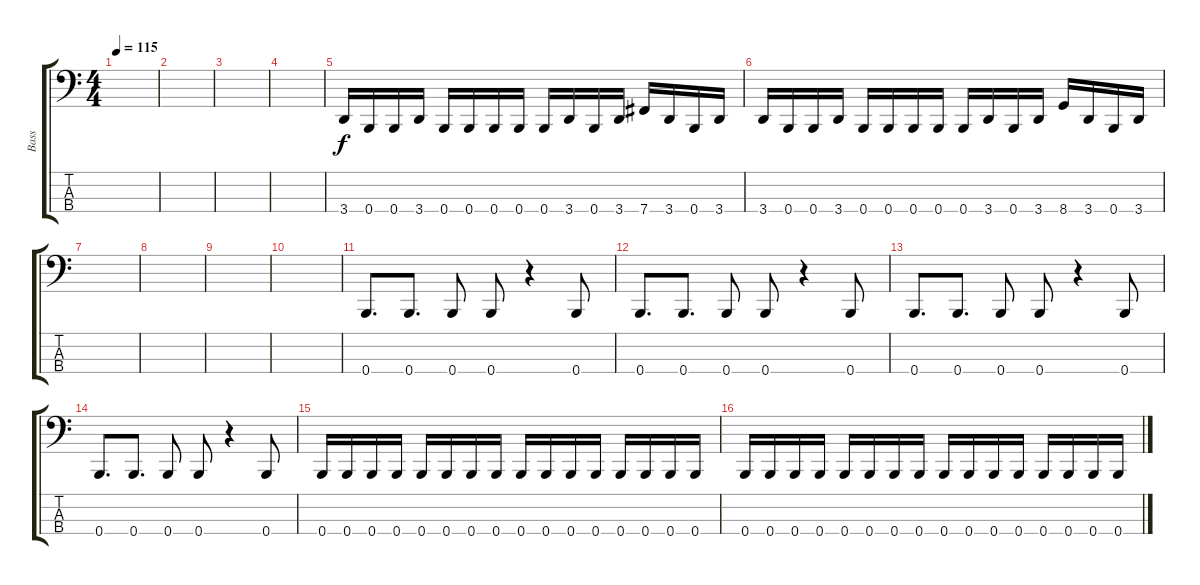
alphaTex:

\track ("Bass" "Bass") {instrument electricbasspick}
\staff {score tabs}
\tuning (E2 B1 Gb1 B0) {hide}
\ts (4 4)
\tempo 115
\clef f4
\ks c
|
|
|
|
3.4.16 0.4.16 0.4.16 3.4.16 0.4.16 0.4.16 0.4.16 0.4.16 0.4.16 3.4.16 0.4.16 3.4.16 7.4.16 3.4.16 0.4.16 3.4.16 |
3.4.16 0.4.16 0.4.16 3.4.16 0.4.16 0.4.16 0.4.16 0.4.16 0.4.16 3.4.16 0.4.16 3.4.16 8.4.16 3.4.16 0.4.16 3.4.16 |
|
|
|
|
0.4.8{d} 0.4.8{d} 0.4.8 0.4.8 r.4 0.4.8 |
0.4.8{d} 0.4.8{d} 0.4.8 0.4.8 r.4 0.4.8 |
0.4.8{d} 0.4.8{d} 0.4.8 0.4.8 r.4 0.4.8 |
0.4.8{d} 0.4.8{d} 0.4.8 0.4.8 r.4 0.4.8 |
0.4.16 0.4.16 0.4.16 0.4.16 0.4.16 0.4.16 0.4.16 0.4.16 0.4.16 0.4.16 0.4.16 0.4.16 0.4.16 0.4.16 0.4.16 0.4.16 |
0.4.16 0.4.16 0.4.16 0.4.16 0.4.16 0.4.16 0.4.16 0.4.16 0.4.16 0.4.16 0.4.16 0.4.16 0.4.16 0.4.16 0.4.16 0.4.16
